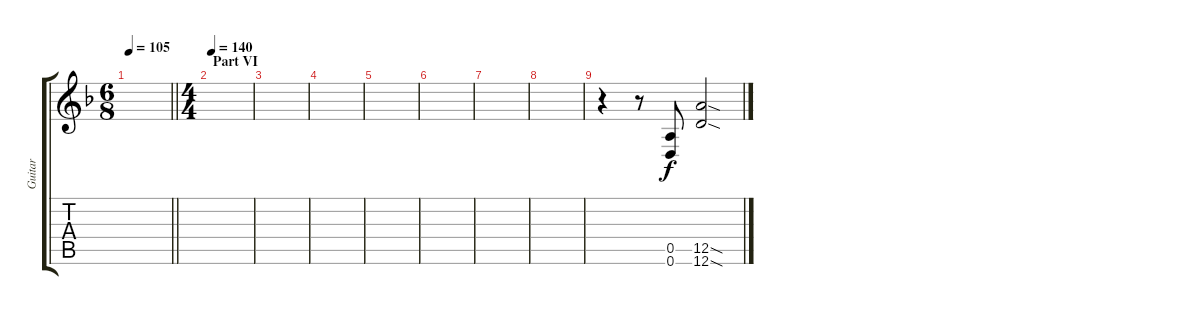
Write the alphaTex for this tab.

\track ("Guitar" "Guitar") {instrument distortionguitar}
\staff {score tabs}
\tuning (E4 B3 G3 D3 A2 D2) {hide}
\ts (6 8)
\tempo 105
\clef g2
\barLineRight lightlight
\ks dminor
|
\ts (4 4)
\section ("" "Part VI")
\tempo 140
|
|
|
|
|
|
|
r.4 r.8 (0.5 0.6).8 (12.5{sod} 12.6{sod}).2
